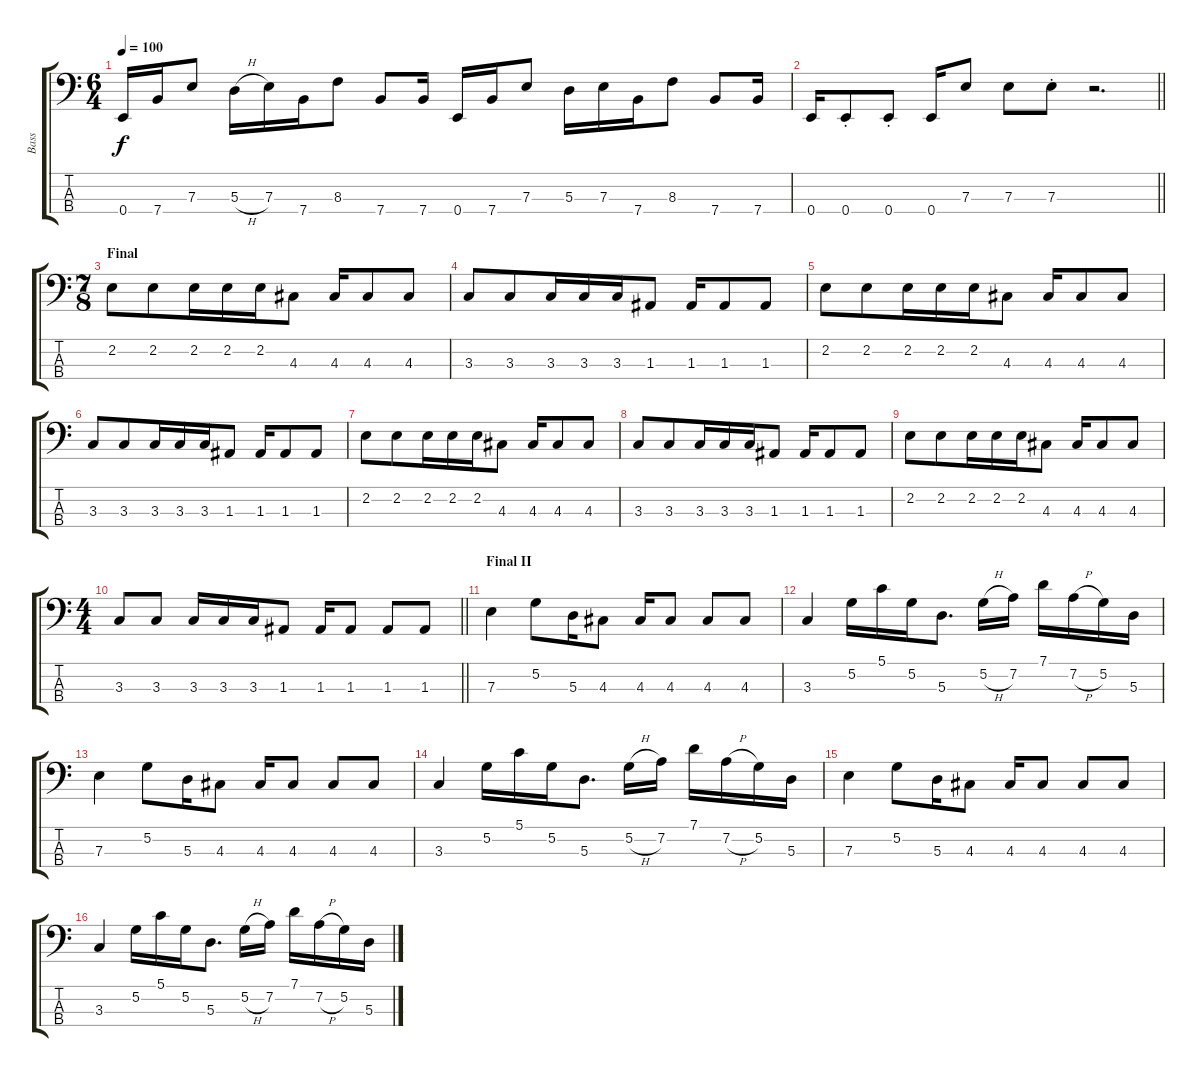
\track ("Bass" "Bass") {instrument electricbasspick}
\staff {score tabs}
\tuning (G2 D2 A1 E1) {hide}
\ts (6 4)
\tempo 100
\clef f4
\ks c
0.4.16{dy f} 7.4.16 7.3.8 5.3{h}.16 7.3.16 7.4.16 8.3.8 7.4.8 7.4.16 0.4.16 7.4.16 7.3.8 5.3.16 7.3.16 7.4.16 8.3.8 7.4.8 7.4.16 |
\barLineRight lightlight
0.4.16 0.4{st}.8 0.4{st}.8 0.4.16 7.3.8 7.3.8 7.3{st}.8 r.2{d} |
\ts (7 8)
\section ("" "Final")
2.2.8 2.2.8 2.2.16 2.2.16 2.2.16 4.3.8 4.3.16 4.3.8 4.3.8 |
3.3.8 3.3.8 3.3.16 3.3.16 3.3.16 1.3.8 1.3.16 1.3.8 1.3.8 |
2.2.8 2.2.8 2.2.16 2.2.16 2.2.16 4.3.8 4.3.16 4.3.8 4.3.8 |
3.3.8 3.3.8 3.3.16 3.3.16 3.3.16 1.3.8 1.3.16 1.3.8 1.3.8 |
2.2.8 2.2.8 2.2.16 2.2.16 2.2.16 4.3.8 4.3.16 4.3.8 4.3.8 |
3.3.8 3.3.8 3.3.16 3.3.16 3.3.16 1.3.8 1.3.16 1.3.8 1.3.8 |
2.2.8 2.2.8 2.2.16 2.2.16 2.2.16 4.3.8 4.3.16 4.3.8 4.3.8 |
\ts (4 4)
\barLineRight lightlight
3.3.8 3.3.8 3.3.16 3.3.16 3.3.16 1.3.8 1.3.16 1.3.8 1.3.8 1.3.8 |
\section ("" "Final II")
7.3.4 5.2.8 5.3.16 4.3.8 4.3.16 4.3.8 4.3.8 4.3.8 |
3.3.4 5.2.16 5.1.16 5.2.16 5.3.8{d} 5.2{h}.16 7.2.16 7.1.16 7.2{h}.16 5.2.16 5.3.16 |
7.3.4 5.2.8 5.3.16 4.3.8 4.3.16 4.3.8 4.3.8 4.3.8 |
3.3.4 5.2.16 5.1.16 5.2.16 5.3.8{d} 5.2{h}.16 7.2.16 7.1.16 7.2{h}.16 5.2.16 5.3.16 |
7.3.4 5.2.8 5.3.16 4.3.8 4.3.16 4.3.8 4.3.8 4.3.8 |
3.3.4 5.2.16 5.1.16 5.2.16 5.3.8{d} 5.2{h}.16 7.2.16 7.1.16 7.2{h}.16 5.2.16 5.3.16
